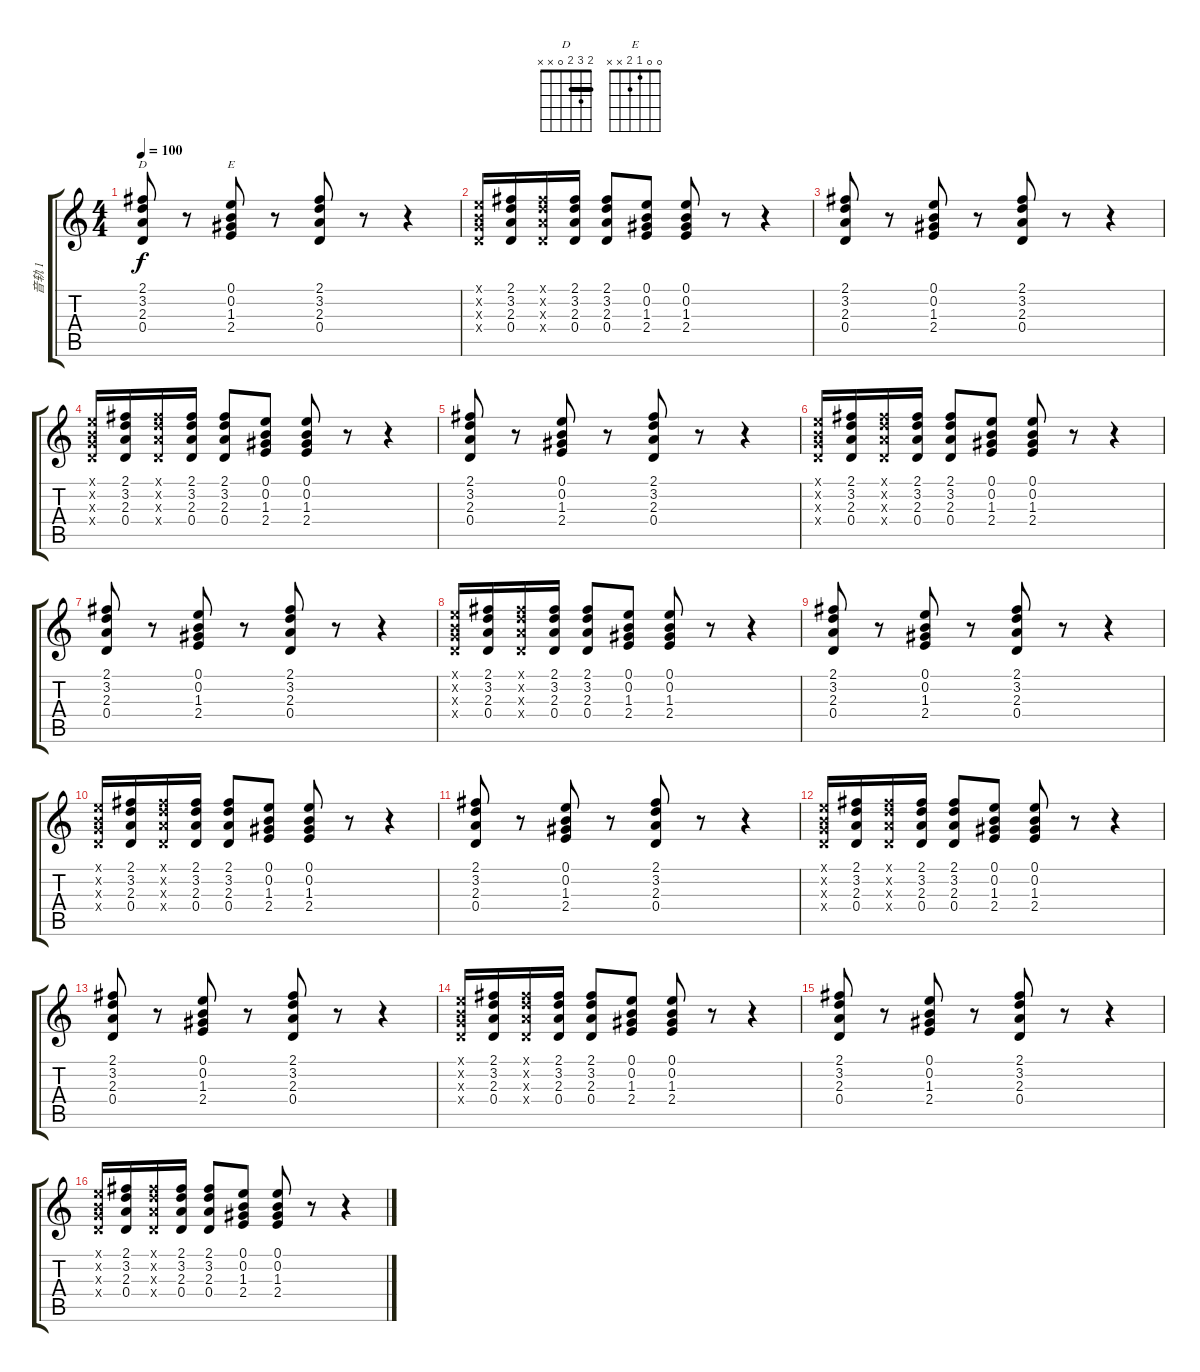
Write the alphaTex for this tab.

\track ("音轨 1" "音轨 1") {instrument acousticguitarnylon}
\staff {score tabs}
\tuning (E4 B3 G3 D3 A2 E2) {hide}
\chord ("D" 2 3 2 0 x x) {barre 2}
\chord ("E" 0 0 1 2 x x)
\ts (4 4)
\tempo 100
\clef g2
\ks c
(2.1 3.2 2.3 0.4).8{ch "D" dy f instrument acousticguitarnylon} r.8 (0.1 0.2 1.3 2.4).8{ch "E"} r.8 (2.1 3.2 2.3 0.4).8 r.8 r.4 |
(0.1{x} 0.2{x} 0.3{x} 0.4{x}).16 (2.1 3.2 2.3 0.4).16 (2.1{x} 3.2{x} 2.3{x} 0.4{x}).16 (2.1 3.2 2.3 0.4).16 (2.1 3.2 2.3 0.4).8 (0.1 0.2 1.3 2.4).8 (0.1 0.2 1.3 2.4).8 r.8 r.4 |
(2.1 3.2 2.3 0.4).8 r.8 (0.1 0.2 1.3 2.4).8 r.8 (2.1 3.2 2.3 0.4).8 r.8 r.4 |
(0.1{x} 0.2{x} 0.3{x} 0.4{x}).16 (2.1 3.2 2.3 0.4).16 (2.1{x} 3.2{x} 2.3{x} 0.4{x}).16 (2.1 3.2 2.3 0.4).16 (2.1 3.2 2.3 0.4).8 (0.1 0.2 1.3 2.4).8 (0.1 0.2 1.3 2.4).8 r.8 r.4 |
(2.1 3.2 2.3 0.4).8 r.8 (0.1 0.2 1.3 2.4).8 r.8 (2.1 3.2 2.3 0.4).8 r.8 r.4 |
(0.1{x} 0.2{x} 0.3{x} 0.4{x}).16 (2.1 3.2 2.3 0.4).16 (2.1{x} 3.2{x} 2.3{x} 0.4{x}).16 (2.1 3.2 2.3 0.4).16 (2.1 3.2 2.3 0.4).8 (0.1 0.2 1.3 2.4).8 (0.1 0.2 1.3 2.4).8 r.8 r.4 |
(2.1 3.2 2.3 0.4).8 r.8 (0.1 0.2 1.3 2.4).8 r.8 (2.1 3.2 2.3 0.4).8 r.8 r.4 |
(0.1{x} 0.2{x} 0.3{x} 0.4{x}).16 (2.1 3.2 2.3 0.4).16 (2.1{x} 3.2{x} 2.3{x} 0.4{x}).16 (2.1 3.2 2.3 0.4).16 (2.1 3.2 2.3 0.4).8 (0.1 0.2 1.3 2.4).8 (0.1 0.2 1.3 2.4).8 r.8 r.4 |
(2.1 3.2 2.3 0.4).8 r.8 (0.1 0.2 1.3 2.4).8 r.8 (2.1 3.2 2.3 0.4).8 r.8 r.4 |
(0.1{x} 0.2{x} 0.3{x} 0.4{x}).16 (2.1 3.2 2.3 0.4).16 (2.1{x} 3.2{x} 2.3{x} 0.4{x}).16 (2.1 3.2 2.3 0.4).16 (2.1 3.2 2.3 0.4).8 (0.1 0.2 1.3 2.4).8 (0.1 0.2 1.3 2.4).8 r.8 r.4 |
(2.1 3.2 2.3 0.4).8 r.8 (0.1 0.2 1.3 2.4).8 r.8 (2.1 3.2 2.3 0.4).8 r.8 r.4 |
(0.1{x} 0.2{x} 0.3{x} 0.4{x}).16 (2.1 3.2 2.3 0.4).16 (2.1{x} 3.2{x} 2.3{x} 0.4{x}).16 (2.1 3.2 2.3 0.4).16 (2.1 3.2 2.3 0.4).8 (0.1 0.2 1.3 2.4).8 (0.1 0.2 1.3 2.4).8 r.8 r.4 |
(2.1 3.2 2.3 0.4).8 r.8 (0.1 0.2 1.3 2.4).8 r.8 (2.1 3.2 2.3 0.4).8 r.8 r.4 |
(0.1{x} 0.2{x} 0.3{x} 0.4{x}).16 (2.1 3.2 2.3 0.4).16 (2.1{x} 3.2{x} 2.3{x} 0.4{x}).16 (2.1 3.2 2.3 0.4).16 (2.1 3.2 2.3 0.4).8 (0.1 0.2 1.3 2.4).8 (0.1 0.2 1.3 2.4).8 r.8 r.4 |
(2.1 3.2 2.3 0.4).8 r.8 (0.1 0.2 1.3 2.4).8 r.8 (2.1 3.2 2.3 0.4).8 r.8 r.4 |
(0.1{x} 0.2{x} 0.3{x} 0.4{x}).16 (2.1 3.2 2.3 0.4).16 (2.1{x} 3.2{x} 2.3{x} 0.4{x}).16 (2.1 3.2 2.3 0.4).16 (2.1 3.2 2.3 0.4).8 (0.1 0.2 1.3 2.4).8 (0.1 0.2 1.3 2.4).8 r.8 r.4
